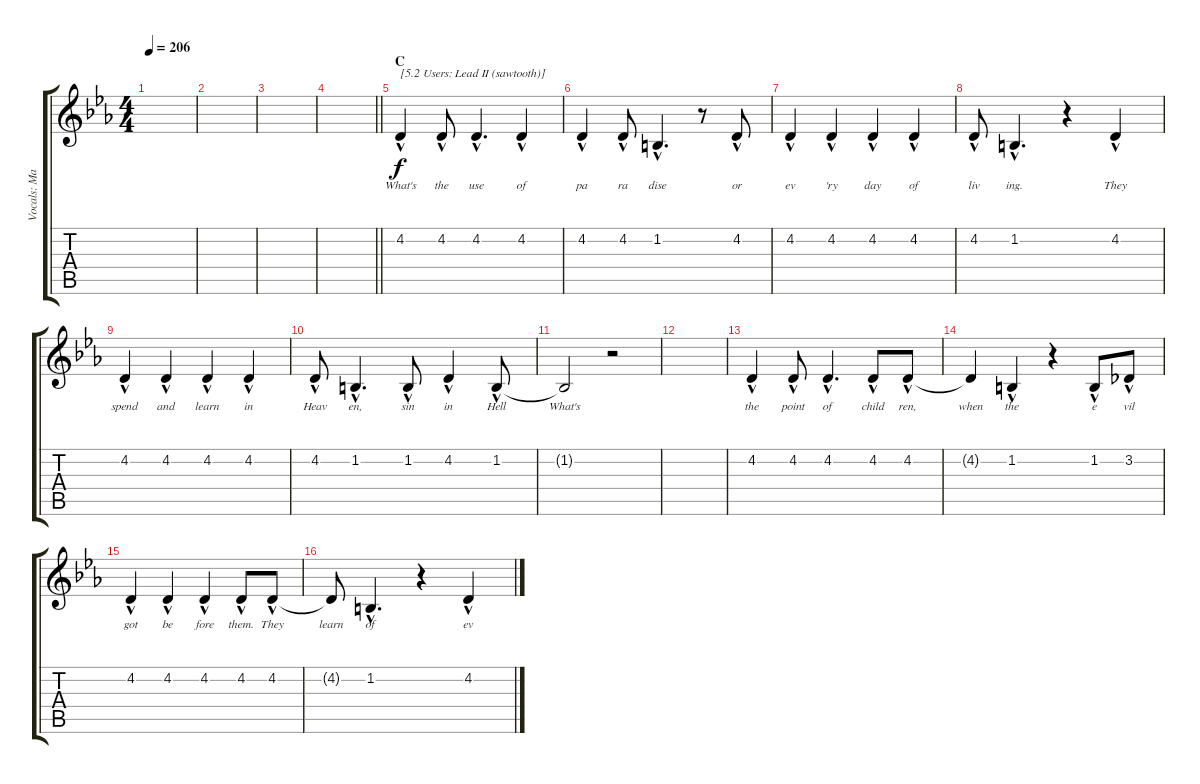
\track ("Vocals: Martin" "Vocals: Ma") {instrument lead2sawtooth}
\staff {score tabs}
\tuning (Eb4 Bb3 Gb3 Db3 Ab2 Eb2) {hide}
\ts (4 4)
\tempo 206
\clef g2
\ks eb
|
|
|
\barLineRight lightlight
|
\section ("" "C")
4.2{hac}.4{txt "[5.2 Users: Lead II (sawtooth)]" lyrics (0 "What's") lyrics (1 "") lyrics (2 "") lyrics (3 "") lyrics (4 "")} 4.2{hac}.8{lyrics (0 "the") lyrics (1 "") lyrics (2 "") lyrics (3 "") lyrics (4 "")} 4.2{hac}.4{d lyrics (0 "use") lyrics (1 "") lyrics (2 "") lyrics (3 "") lyrics (4 "")} 4.2{hac}.4{lyrics (0 "of") lyrics (1 "") lyrics (2 "") lyrics (3 "") lyrics (4 "")} |
4.2{hac}.4{lyrics (0 "pa") lyrics (1 "") lyrics (2 "") lyrics (3 "") lyrics (4 "")} 4.2{hac}.8{lyrics (0 "ra") lyrics (1 "") lyrics (2 "") lyrics (3 "") lyrics (4 "")} 1.2{hac}.4{d lyrics (0 "dise") lyrics (1 "") lyrics (2 "") lyrics (3 "") lyrics (4 "")} r.8 4.2{hac}.8{lyrics (0 "or") lyrics (1 "") lyrics (2 "") lyrics (3 "") lyrics (4 "")} |
4.2{hac}.4{lyrics (0 "ev") lyrics (1 "") lyrics (2 "") lyrics (3 "") lyrics (4 "")} 4.2{hac}.4{lyrics (0 "'ry") lyrics (1 "") lyrics (2 "") lyrics (3 "") lyrics (4 "")} 4.2{hac}.4{lyrics (0 "day") lyrics (1 "") lyrics (2 "") lyrics (3 "") lyrics (4 "")} 4.2{hac}.4{lyrics (0 "of") lyrics (1 "") lyrics (2 "") lyrics (3 "") lyrics (4 "")} |
4.2{hac}.8{lyrics (0 "liv") lyrics (1 "") lyrics (2 "") lyrics (3 "") lyrics (4 "")} 1.2{hac}.4{d lyrics (0 "ing.") lyrics (1 "") lyrics (2 "") lyrics (3 "") lyrics (4 "")} r.4 4.2{hac}.4{lyrics (0 "They") lyrics (1 "") lyrics (2 "") lyrics (3 "") lyrics (4 "")} |
4.2{hac}.4{lyrics (0 "spend") lyrics (1 "") lyrics (2 "") lyrics (3 "") lyrics (4 "")} 4.2{hac}.4{lyrics (0 "and") lyrics (1 "") lyrics (2 "") lyrics (3 "") lyrics (4 "")} 4.2{hac}.4{lyrics (0 "learn") lyrics (1 "") lyrics (2 "") lyrics (3 "") lyrics (4 "")} 4.2{hac}.4{lyrics (0 "in") lyrics (1 "") lyrics (2 "") lyrics (3 "") lyrics (4 "")} |
4.2{hac}.8{lyrics (0 "Heav") lyrics (1 "") lyrics (2 "") lyrics (3 "") lyrics (4 "")} 1.2{hac}.4{d lyrics (0 "en,") lyrics (1 "") lyrics (2 "") lyrics (3 "") lyrics (4 "")} 1.2{hac}.8{lyrics (0 "sin") lyrics (1 "") lyrics (2 "") lyrics (3 "") lyrics (4 "")} 4.2{hac}.4{lyrics (0 "in") lyrics (1 "") lyrics (2 "") lyrics (3 "") lyrics (4 "")} 1.2{hac}.8{lyrics (0 "Hell") lyrics (1 "") lyrics (2 "") lyrics (3 "") lyrics (4 "")} |
1.2{t}.2{lyrics (0 "What's") lyrics (1 "") lyrics (2 "") lyrics (3 "") lyrics (4 "")} r.2 |
|
4.2{hac}.4{lyrics (0 "the") lyrics (1 "") lyrics (2 "") lyrics (3 "") lyrics (4 "")} 4.2{hac}.8{lyrics (0 "point") lyrics (1 "") lyrics (2 "") lyrics (3 "") lyrics (4 "")} 4.2{hac}.4{d lyrics (0 "of") lyrics (1 "") lyrics (2 "") lyrics (3 "") lyrics (4 "")} 4.2{hac}.8{lyrics (0 "child") lyrics (1 "") lyrics (2 "") lyrics (3 "") lyrics (4 "")} 4.2{hac}.8{lyrics (0 "ren,") lyrics (1 "") lyrics (2 "") lyrics (3 "") lyrics (4 "")} |
4.2{t}.4{lyrics (0 "when") lyrics (1 "") lyrics (2 "") lyrics (3 "") lyrics (4 "")} 1.2{hac}.4{lyrics (0 "the") lyrics (1 "") lyrics (2 "") lyrics (3 "") lyrics (4 "")} r.4 1.2{hac}.8{lyrics (0 "e") lyrics (1 "") lyrics (2 "") lyrics (3 "") lyrics (4 "")} 3.2{hac}.8{lyrics (0 "vil") lyrics (1 "") lyrics (2 "") lyrics (3 "") lyrics (4 "")} |
4.2{hac}.4{lyrics (0 "got") lyrics (1 "") lyrics (2 "") lyrics (3 "") lyrics (4 "")} 4.2{hac}.4{lyrics (0 "be") lyrics (1 "") lyrics (2 "") lyrics (3 "") lyrics (4 "")} 4.2{hac}.4{lyrics (0 "fore") lyrics (1 "") lyrics (2 "") lyrics (3 "") lyrics (4 "")} 4.2{hac}.8{lyrics (0 "them.") lyrics (1 "") lyrics (2 "") lyrics (3 "") lyrics (4 "")} 4.2{hac}.8{lyrics (0 "They") lyrics (1 "") lyrics (2 "") lyrics (3 "") lyrics (4 "")} |
4.2{t}.8{lyrics (0 "learn") lyrics (1 "") lyrics (2 "") lyrics (3 "") lyrics (4 "")} 1.2{hac}.4{d lyrics (0 "of") lyrics (1 "") lyrics (2 "") lyrics (3 "") lyrics (4 "")} r.4 4.2{hac}.4{lyrics (0 "ev") lyrics (1 "") lyrics (2 "") lyrics (3 "") lyrics (4 "")}
